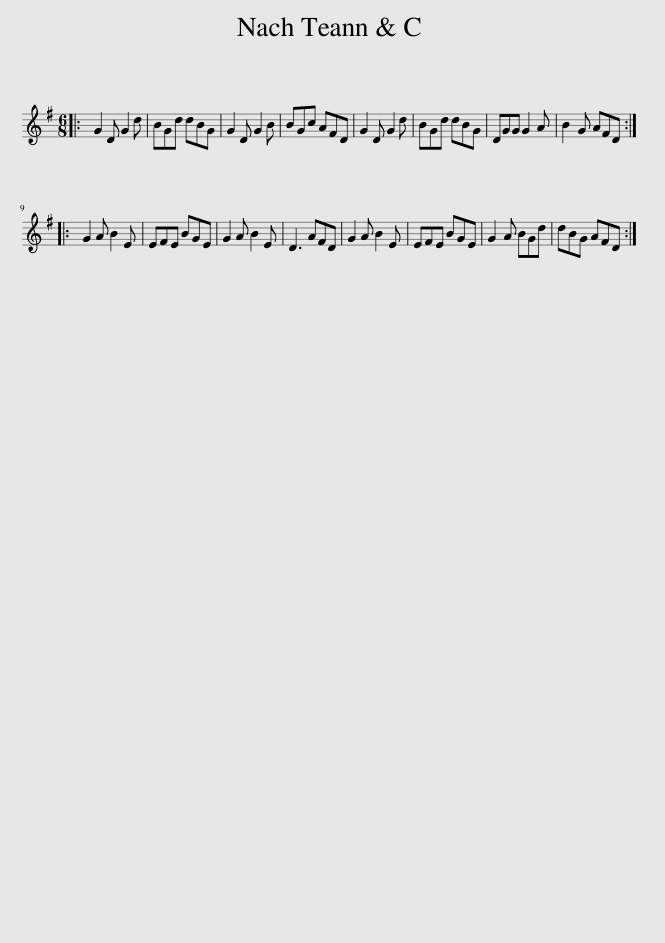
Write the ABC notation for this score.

X:1
L:1/8
M:6/8
I:linebreak $
K:G
V:1 treble
V:1
|: G2 D G2 d | BGd dBG | G2 D G2 B | BGc AFD | G2 D G2 d | %5
 BGd dBG | DGG G2 A | B2 G AFD ::$ G2 A B2 E | EFE BGE | %10
 G2 A B2 E | D3 AFD | G2 A B2 E | EFE BGE | G2 A BGd | %15
 dBG AFD :| %16
